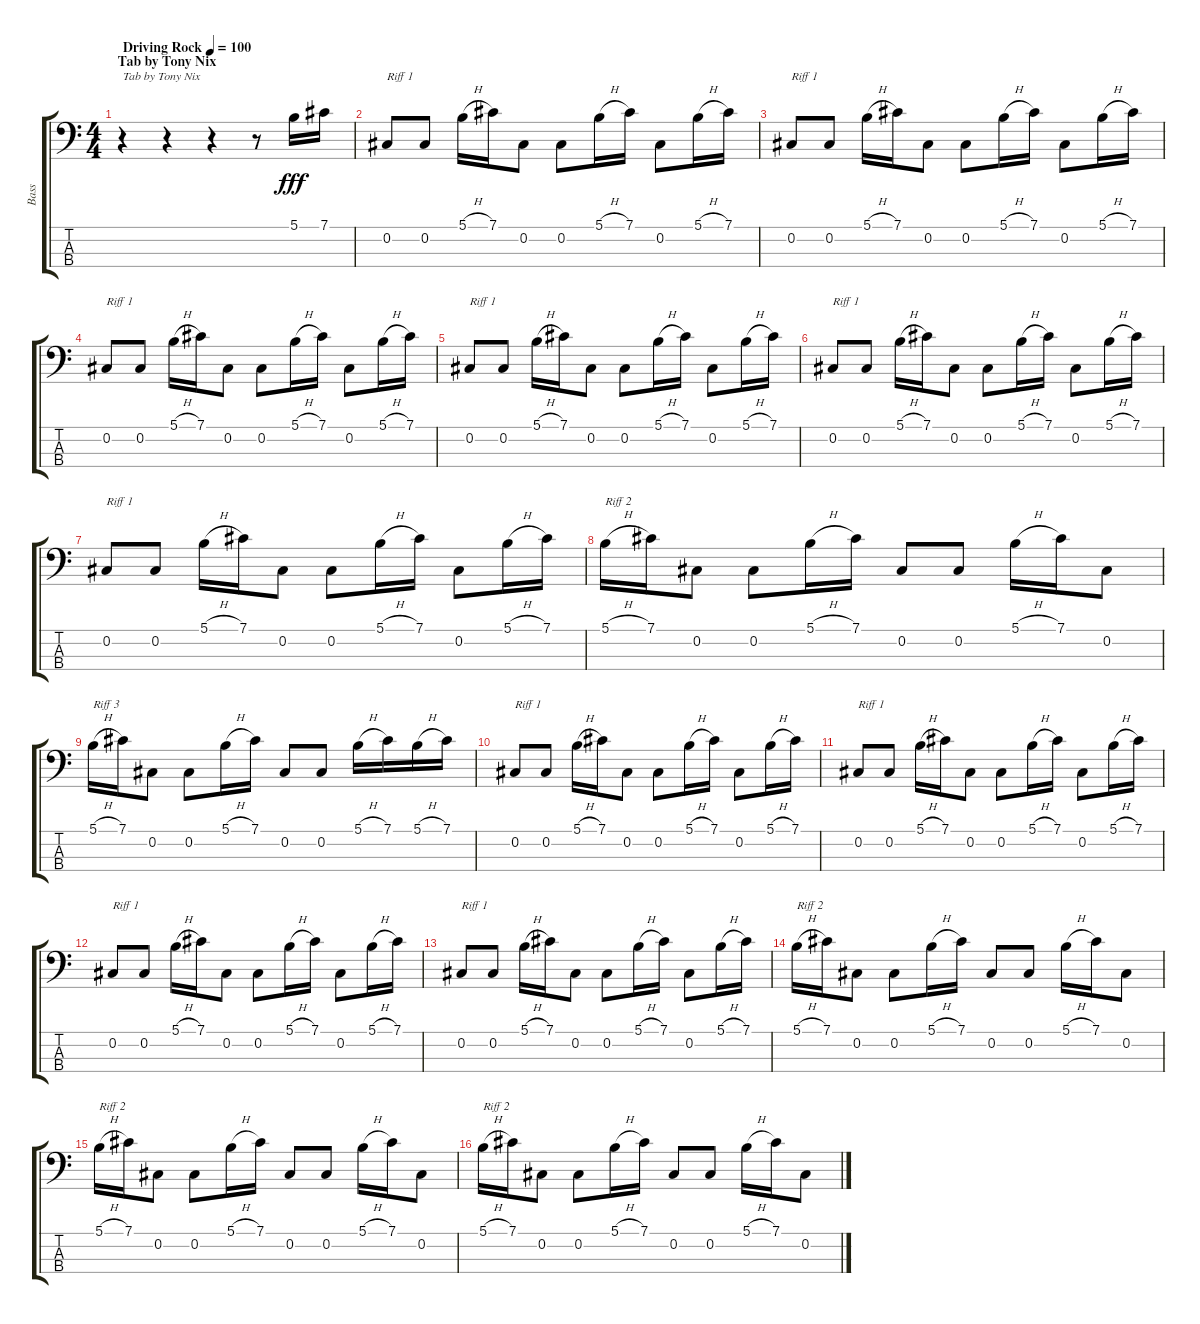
\track ("Bass" "Bass") {instrument electricbassfinger}
\staff {score tabs}
\tuning (Gb2 Db2 Ab1 Db1) {hide}
\ts (4 4)
\section ("" "Tab by Tony Nix")
\tempo (100 "Driving Rock")
\clef f4
\ks c
r.4{txt "Tab by Tony Nix" dy fff instrument electricbassfinger} r.4 r.4 r.8 5.1.16 7.1.16 |
0.2.8{txt "Riff 1"} 0.2.8 5.1{h}.16 7.1.16 0.2.8 0.2.8 5.1{h}.16 7.1.16 0.2.8 5.1{h}.16 7.1.16 |
0.2.8{txt "Riff 1"} 0.2.8 5.1{h}.16 7.1.16 0.2.8 0.2.8 5.1{h}.16 7.1.16 0.2.8 5.1{h}.16 7.1.16 |
0.2.8{txt "Riff 1"} 0.2.8 5.1{h}.16 7.1.16 0.2.8 0.2.8 5.1{h}.16 7.1.16 0.2.8 5.1{h}.16 7.1.16 |
0.2.8{txt "Riff 1"} 0.2.8 5.1{h}.16 7.1.16 0.2.8 0.2.8 5.1{h}.16 7.1.16 0.2.8 5.1{h}.16 7.1.16 |
0.2.8{txt "Riff 1"} 0.2.8 5.1{h}.16 7.1.16 0.2.8 0.2.8 5.1{h}.16 7.1.16 0.2.8 5.1{h}.16 7.1.16 |
0.2.8{txt "Riff 1"} 0.2.8 5.1{h}.16 7.1.16 0.2.8 0.2.8 5.1{h}.16 7.1.16 0.2.8 5.1{h}.16 7.1.16 |
5.1{h}.16{txt "Riff 2"} 7.1.16 0.2.8 0.2.8 5.1{h}.16 7.1.16 0.2.8 0.2.8 5.1{h}.16 7.1.16 0.2.8 |
5.1{h}.16{txt "Riff 3"} 7.1.16 0.2.8 0.2.8 5.1{h}.16 7.1.16 0.2.8 0.2.8 5.1{h}.16 7.1.16 5.1{h}.16 7.1.16 |
0.2.8{txt "Riff 1"} 0.2.8 5.1{h}.16 7.1.16 0.2.8 0.2.8 5.1{h}.16 7.1.16 0.2.8 5.1{h}.16 7.1.16 |
0.2.8{txt "Riff 1"} 0.2.8 5.1{h}.16 7.1.16 0.2.8 0.2.8 5.1{h}.16 7.1.16 0.2.8 5.1{h}.16 7.1.16 |
0.2.8{txt "Riff 1"} 0.2.8 5.1{h}.16 7.1.16 0.2.8 0.2.8 5.1{h}.16 7.1.16 0.2.8 5.1{h}.16 7.1.16 |
0.2.8{txt "Riff 1"} 0.2.8 5.1{h}.16 7.1.16 0.2.8 0.2.8 5.1{h}.16 7.1.16 0.2.8 5.1{h}.16 7.1.16 |
5.1{h}.16{txt "Riff 2"} 7.1.16 0.2.8 0.2.8 5.1{h}.16 7.1.16 0.2.8 0.2.8 5.1{h}.16 7.1.16 0.2.8 |
5.1{h}.16{txt "Riff 2"} 7.1.16 0.2.8 0.2.8 5.1{h}.16 7.1.16 0.2.8 0.2.8 5.1{h}.16 7.1.16 0.2.8 |
5.1{h}.16{txt "Riff 2"} 7.1.16 0.2.8 0.2.8 5.1{h}.16 7.1.16 0.2.8 0.2.8 5.1{h}.16 7.1.16 0.2.8
